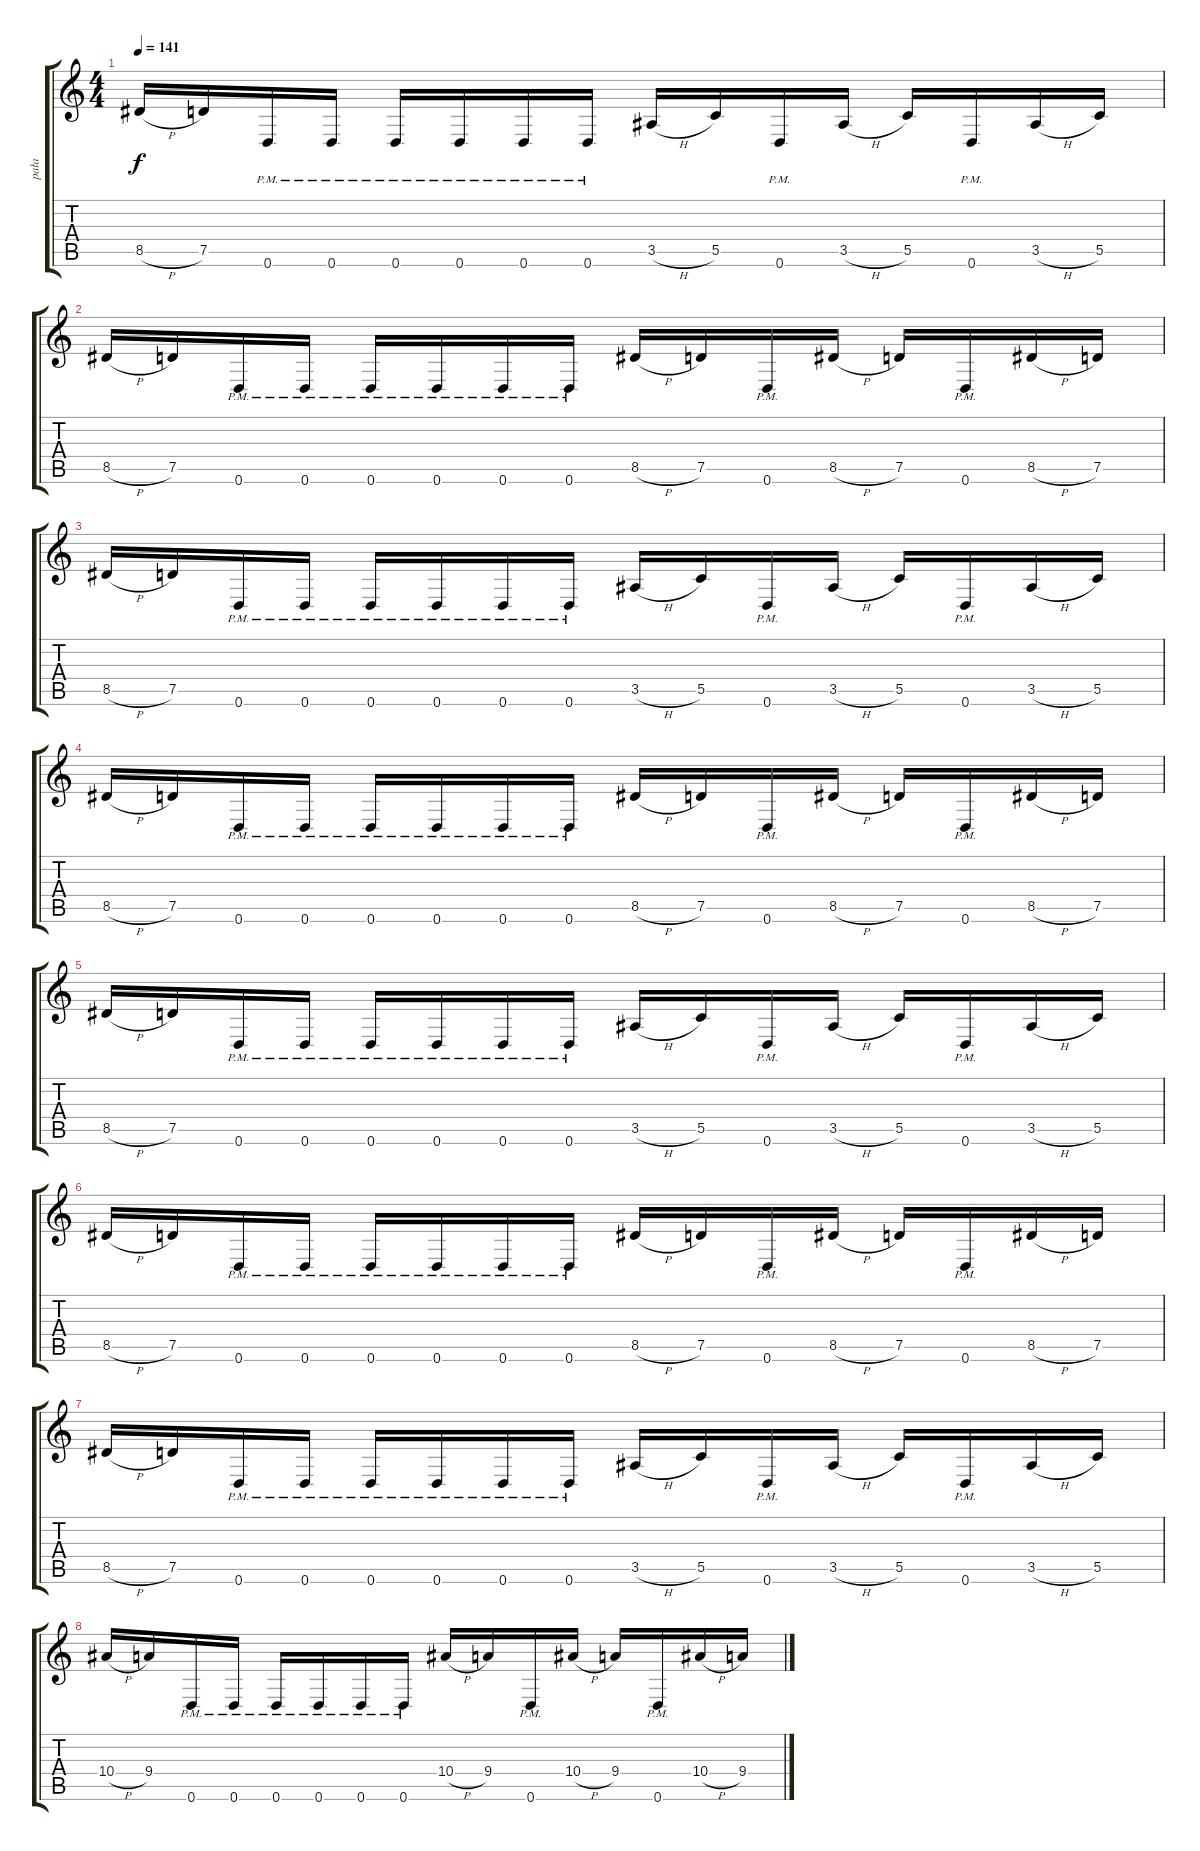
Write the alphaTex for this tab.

\track ("pała" "pała") {instrument distortionguitar}
\staff {score tabs}
\tuning (D4 A3 F3 C3 G2 D2) {hide}
\ts (4 4)
\tempo 141
\clef g2
\ks c
8.5{h}.16{dy f} 7.5.16 0.6{pm}.16 0.6{pm}.16 0.6{pm}.16 0.6{pm}.16 0.6{pm}.16 0.6{pm}.16 3.5{h}.16 5.5.16 0.6{pm}.16 3.5{h}.16 5.5.16 0.6{pm}.16 3.5{h}.16 5.5.16 |
8.5{h}.16 7.5.16 0.6{pm}.16 0.6{pm}.16 0.6{pm}.16 0.6{pm}.16 0.6{pm}.16 0.6{pm}.16 8.5{h}.16 7.5.16 0.6{pm}.16 8.5{h}.16 7.5.16 0.6{pm}.16 8.5{h}.16 7.5.16 |
8.5{h}.16 7.5.16 0.6{pm}.16 0.6{pm}.16 0.6{pm}.16 0.6{pm}.16 0.6{pm}.16 0.6{pm}.16 3.5{h}.16 5.5.16 0.6{pm}.16 3.5{h}.16 5.5.16 0.6{pm}.16 3.5{h}.16 5.5.16 |
8.5{h}.16 7.5.16 0.6{pm}.16 0.6{pm}.16 0.6{pm}.16 0.6{pm}.16 0.6{pm}.16 0.6{pm}.16 8.5{h}.16 7.5.16 0.6{pm}.16 8.5{h}.16 7.5.16 0.6{pm}.16 8.5{h}.16 7.5.16 |
8.5{h}.16 7.5.16 0.6{pm}.16 0.6{pm}.16 0.6{pm}.16 0.6{pm}.16 0.6{pm}.16 0.6{pm}.16 3.5{h}.16 5.5.16 0.6{pm}.16 3.5{h}.16 5.5.16 0.6{pm}.16 3.5{h}.16 5.5.16 |
8.5{h}.16 7.5.16 0.6{pm}.16 0.6{pm}.16 0.6{pm}.16 0.6{pm}.16 0.6{pm}.16 0.6{pm}.16 8.5{h}.16 7.5.16 0.6{pm}.16 8.5{h}.16 7.5.16 0.6{pm}.16 8.5{h}.16 7.5.16 |
8.5{h}.16 7.5.16 0.6{pm}.16 0.6{pm}.16 0.6{pm}.16 0.6{pm}.16 0.6{pm}.16 0.6{pm}.16 3.5{h}.16 5.5.16 0.6{pm}.16 3.5{h}.16 5.5.16 0.6{pm}.16 3.5{h}.16 5.5.16 |
10.4{h}.16 9.4.16 0.6{pm}.16 0.6{pm}.16 0.6{pm}.16 0.6{pm}.16 0.6{pm}.16 0.6{pm}.16 10.4{h}.16 9.4.16 0.6{pm}.16 10.4{h}.16 9.4.16 0.6{pm}.16 10.4{h}.16 9.4.16
